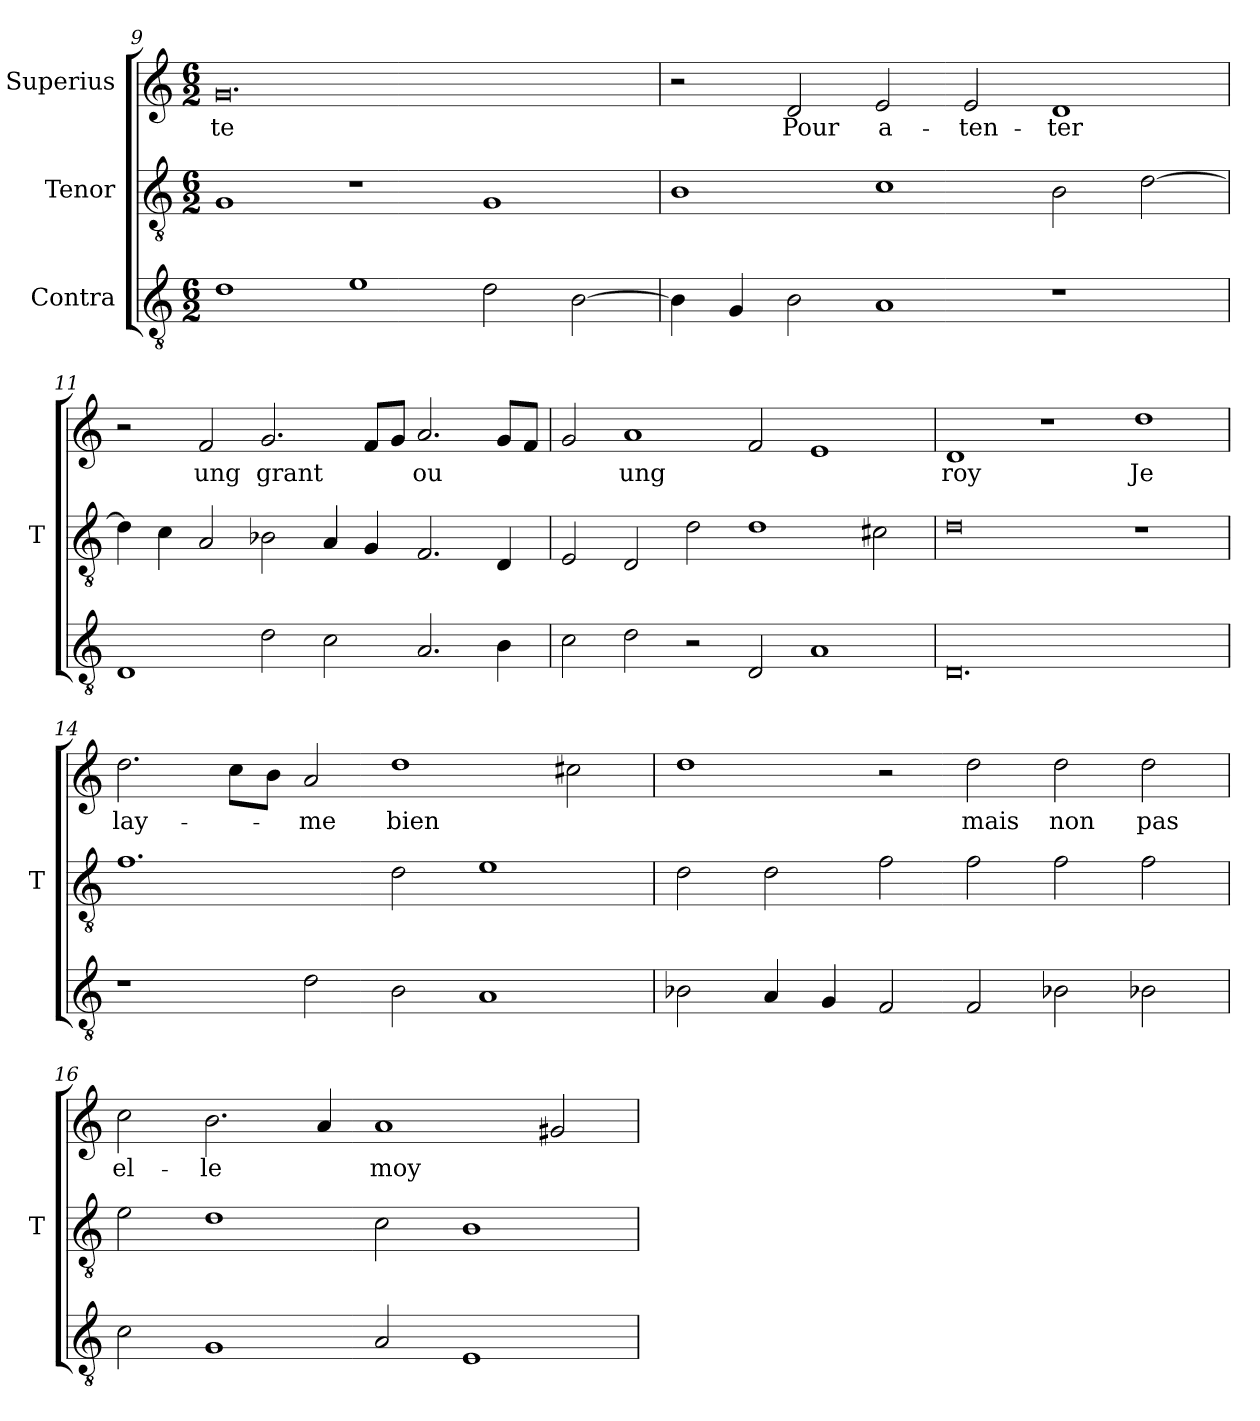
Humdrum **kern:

**kern	**kern	**kern	**text
*part3	*part2	*part1	*part1
*staff3	*staff2	*staff1	*staff1
*I"Contra	*I"Tenor	*I"Superius	*
*	*I'T	*	*
*clefGv2	*clefGv2	*clefG2	*
*M6/2	*M6/2	*M6/2	*
=9	=9	=9	=9
1d	1G	0.g	-te
1e	1r	.	.
2d	1G	.	.
[2B	.	.	.
=10	=10	=10	=10
4B]	1B	2r	.
4G	.	.	.
2B	.	2d	-Pour
1A	1c	2e	a-
.	.	2e	-ten-
1r	2B	1d	-ter
.	[2d	.	.
=11	=11	=11	=11
1D	4d]	2r	.
.	4c	.	.
.	2A	2f	-ung
2d	2B-X	2.g	-grant
2c	4A	.	.
.	4G	8f/L	.
.	.	8g/J	.
2.A	2.F	2.a	-ou
4B	4D	8g/L	.
.	.	8f/J	.
=12	=12	=12	=12
2c	2E	2g	.
2d	2D	1a	-ung
2r	2d	.	.
2D	1d	2f	.
1A	.	1e	.
.	2c#X	.	.
=13	=13	=13	=13
0.D	0d	1d	-roy
.	.	1r	.
.	1r	1dd	-Je
=14	=14	=14	=14
1r	1.f	2.dd	lay-
.	.	8cc\L	.
.	.	8b\J	.
2d	.	2a	-me
2B	2d	1dd	-bien
1A	1e	.	.
.	.	2cc#X	.
=15	=15	=15	=15
2B-X	2d	1dd	.
4A	2d	.	.
4G	.	.	.
2F	2f	2r	.
2F	2f	2dd	-mais
2B-X	2f	2dd	-non
2B-X	2f	2dd	-pas
=16	=16	=16	=16
2c	2e	2cc	el-
1G	1d	2.b	-le
.	.	4a	.
2A	2c	1a	-moy
1E	1B	.	.
.	.	2g#X	.
=	=	=	=
*-	*-	*-	*-
